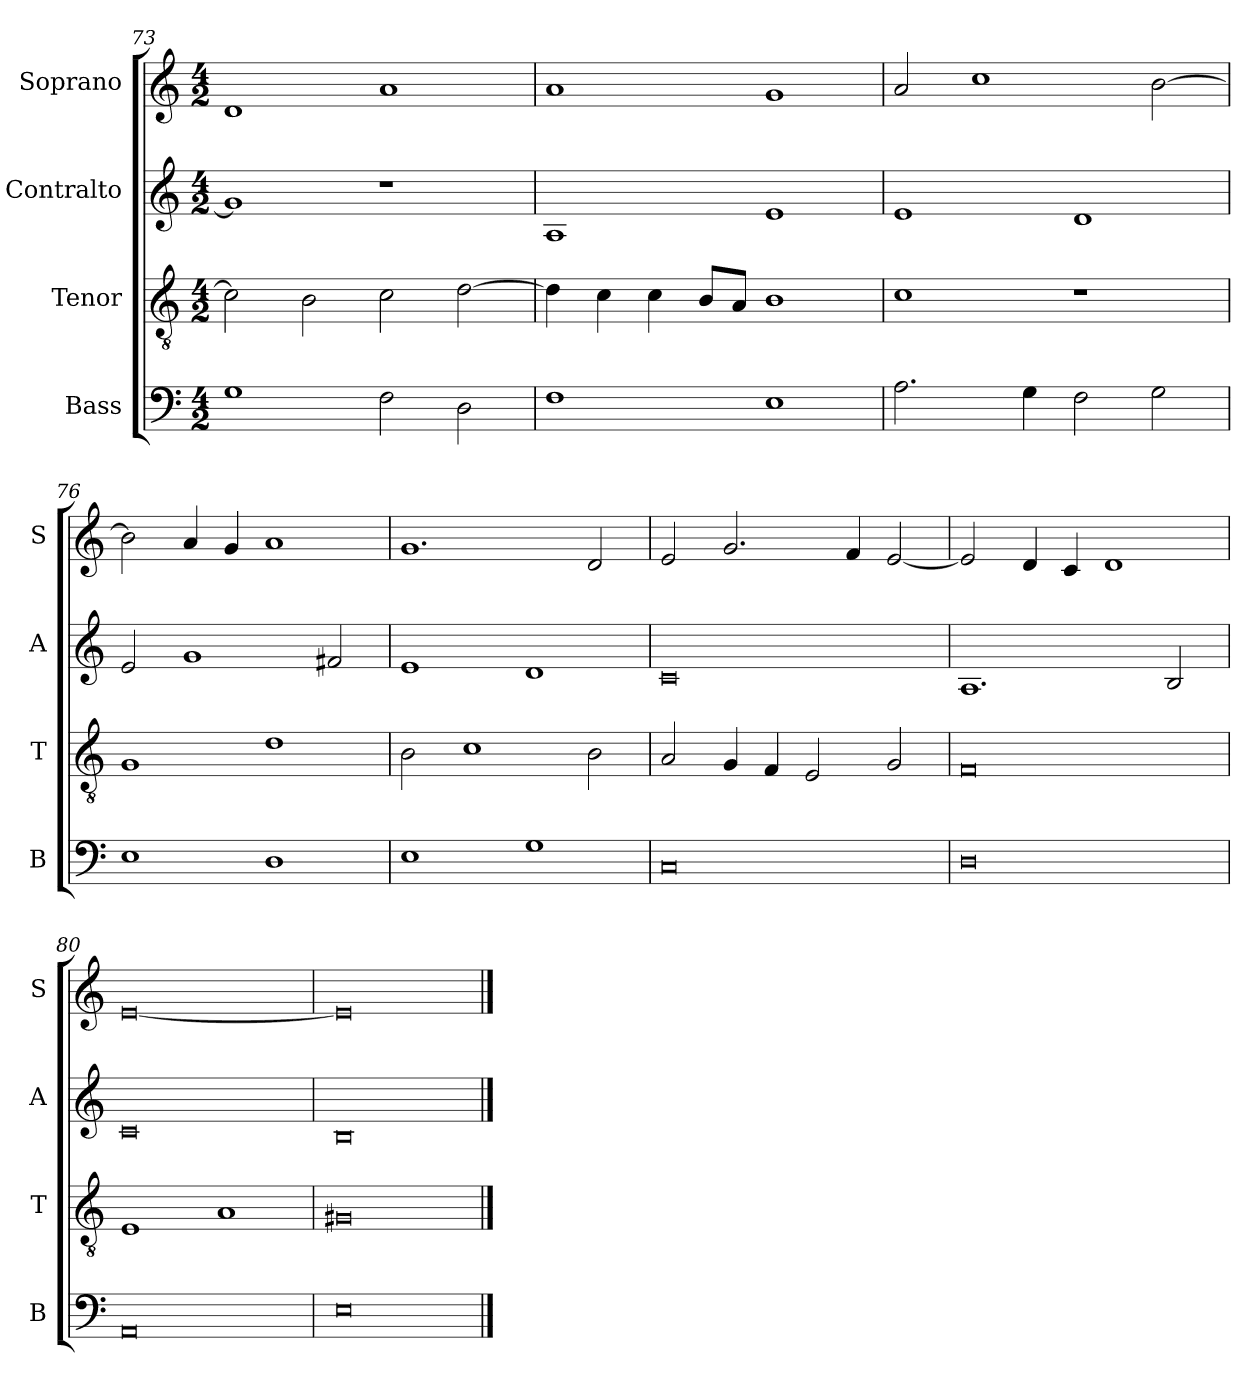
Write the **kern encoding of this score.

**kern	**kern	**kern	**kern
*part4	*part3	*part2	*part1
*staff4	*staff3	*staff2	*staff1
*I"Bass	*I"Tenor	*I"Contralto	*I"Soprano
*I'B	*I'T	*I'A	*I'S
*clefF4	*clefGv2	*clefG2	*clefG2
*k[]	*k[]	*k[]	*k[]
*M4/2	*M4/2	*M4/2	*M4/2
=73	=73	=73	=73
1G	2c]	1g]	1d
.	2B	.	.
2F	2c	1r	1a
2D	[2d	.	.
=74	=74	=74	=74
1F	4d]	1A	1a
.	4c	.	.
.	4c	.	.
.	8B/L	.	.
.	8A/J	.	.
1E	1B	1e	1g
=75	=75	=75	=75
2.A	1c	1e	2a
.	.	.	1cc
4G	.	.	.
2F	1r	1d	.
2G	.	.	[2b
=76	=76	=76	=76
1E	1G	2e	2b]
.	.	1g	4a
.	.	.	4g
1D	1d	.	1a
.	.	2f#X	.
=77	=77	=77	=77
1E	2B	1e	1.g
.	1c	.	.
1G	.	1d	.
.	2B	.	2d
=78	=78	=78	=78
0C	2A	0c	2e
.	4G	.	2.g
.	4F	.	.
.	2E	.	.
.	.	.	4f
.	2G	.	[2e
=79	=79	=79	=79
0D	0F	1.A	2e]
.	.	.	4d
.	.	.	4c
.	.	.	1d
.	.	2B	.
=80	=80	=80	=80
0AA	1E	0c	[0e
.	1A	.	.
=81	=81	=81	=81
0E	0G#X	0B	0e]
==	==	==	==
*-	*-	*-	*-
